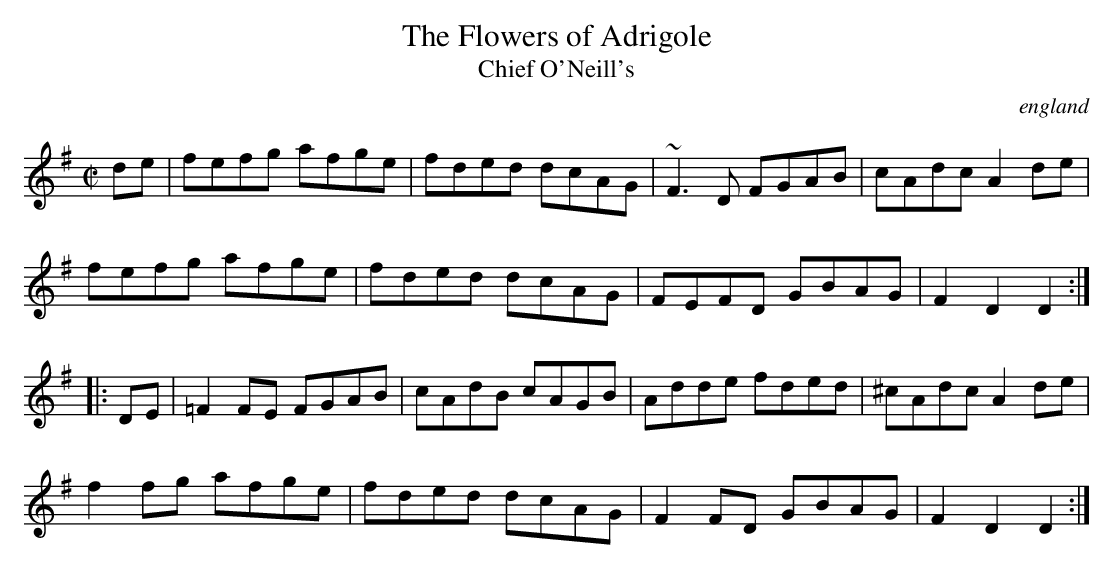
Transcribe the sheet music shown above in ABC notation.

X:1
T: Flowers of Adrigole, The
T: Chief O'Neill's
O:england
M:C|
K:Dmix
de|fefg afge|fded dcAG|~F3D FGAB|cAdc A2de|
fefg afge|fded dcAG|FEFD GBAG|F2D2 D2:|
|:DE|=F2FE FGAB|cAdB cAGB|Adde fded|^cAdc A2de|
f2fg afge|fded dcAG|F2FD GBAG|F2D2 D2:|
